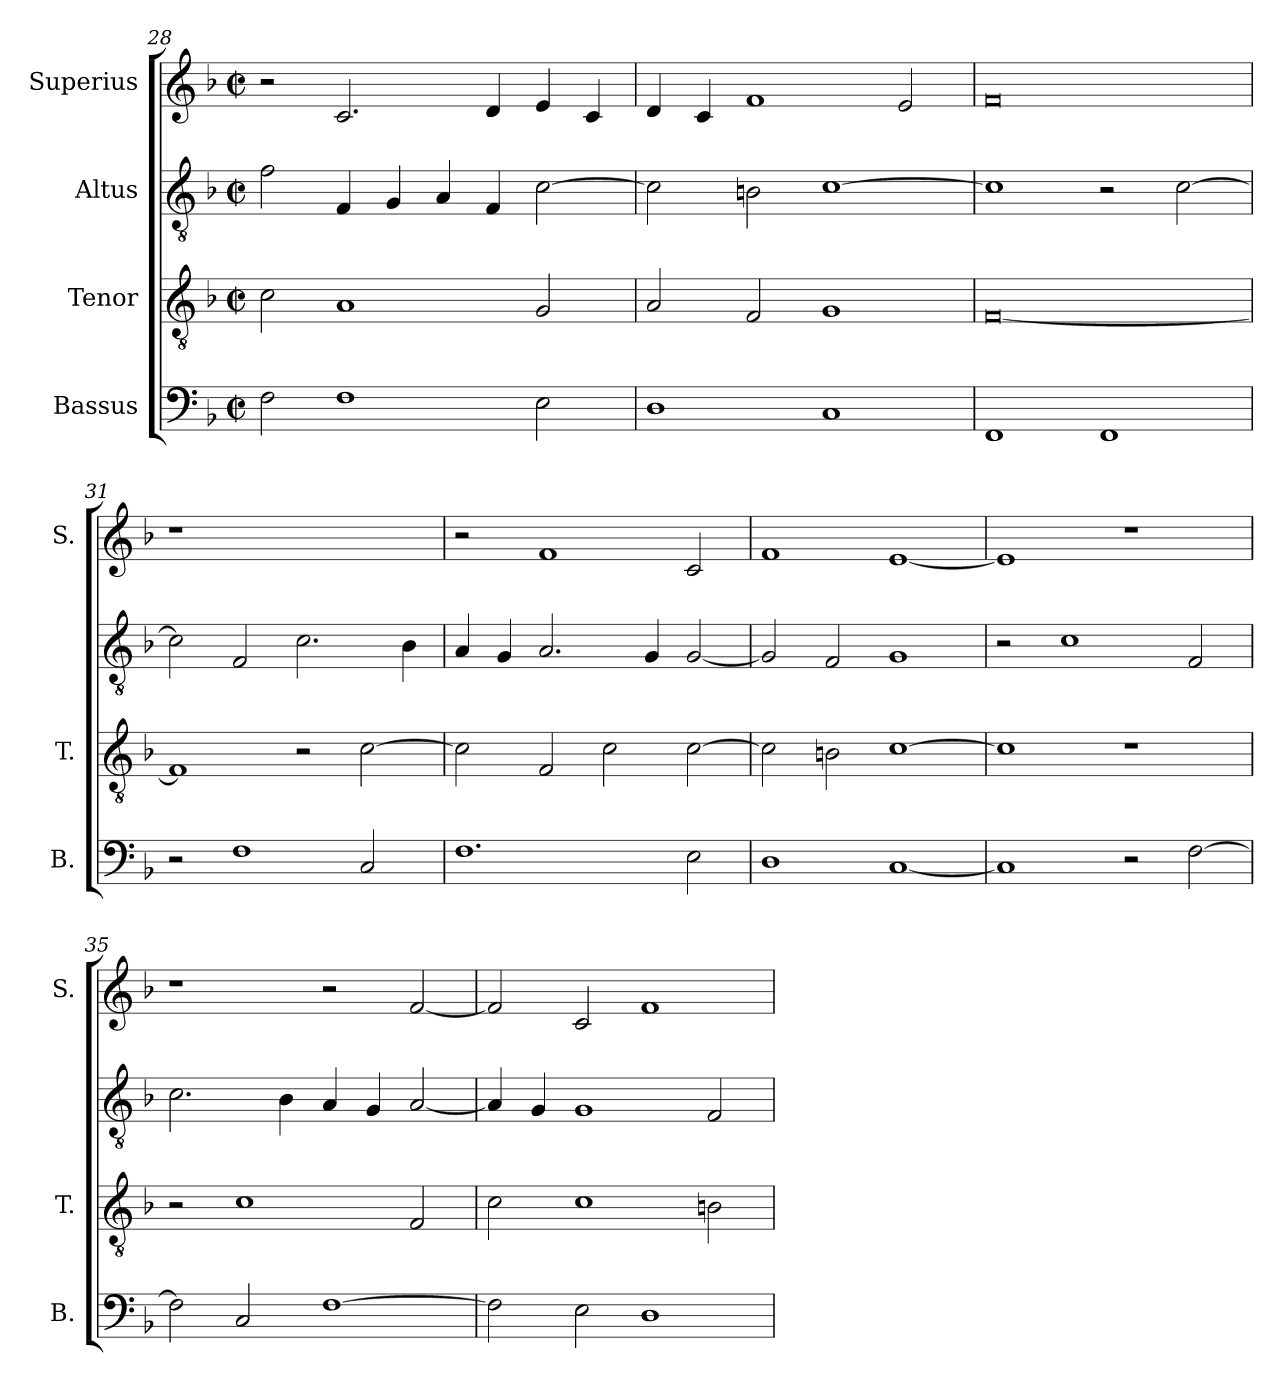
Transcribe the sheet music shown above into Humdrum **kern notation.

**kern	**kern	**kern	**kern
*part4	*part3	*part2	*part1
*staff4	*staff3	*staff2	*staff1
*I"Bassus	*I"Tenor	*I"Altus	*I"Superius
*I'B.	*I'T.	*	*I'S.
*clefF4	*clefGv2	*clefGv2	*clefG2
*	*ITrd7c12	*ITrd7c12	*
*k[b-]	*k[b-]	*k[b-]	*k[b-]
*F:	*F:	*F:	*F:
*M2/2	*M2/2	*M2/2	*M2/2
*met(c|)	*met(c|)	*met(c|)	*met(c|)
=28	=28	=28	=28
2Fi\	2Ci\	2Fi\	2r
1Fi	1AAi	4FFi/	2.ci/
.	.	4GGi/	.
.	.	4AAi/	.
.	.	4FFi/	4di/
2Ei\	2GGi/	[>2Ci\	4ei/
.	.	.	4ci/
=29	=29	=29	=29
1Di	2AAi/	2Ci\]	4di/
.	.	.	4ci/
.	2FFi/	2BBni\	1fi
1Ci	1GGi	[>1Ci	.
.	.	.	2ei/
=30	=30	=30	=30
1FFi	[<0FFi	1Ci]	0fi
1FFi	.	2r	.
.	.	[>2Ci\	.
!!LO:PB:g=z
=31	=31	=31	=31
!	!	!	!LO:N:vis=1
2r	1FFi]	2Ci\]	1r
1Fi	.	2FFi/	.
.	2r	2.Ci\	1ryy
2Ci/	[>2Ci\	.	.
.	.	4BB-i\	.
=32	=32	=32	=32
1.Fi	2Ci\]	4AAi/	2r
.	.	4GGi/	.
.	2FFi/	2.AAi/	1fi
.	2Ci\	.	.
.	.	4GGi/	.
2Ei\	[>2Ci\	[<2GGi/	2ci/
=33	=33	=33	=33
1Di	2Ci\]	2GGi/]	1fi
.	2BBni\	2FFi/	.
[<1Ci	[>1Ci	1GGi	[<1ei
=34	=34	=34	=34
1Ci]	1Ci]	2r	1ei]
.	.	1Ci	.
2r	1r	.	1r
[>2Fi\	.	2FFi/	.
=35	=35	=35	=35
2Fi\]	2r	2.Ci\	1r
2Ci/	1Ci	.	.
.	.	4BB-i\	.
[>1Fi	.	4AAi/	2r
.	.	4GGi/	.
.	2FFi/	[<2AAi/	[<2fi/
!!LO:LB:g=z
=36	=36	=36	=36
2Fi\]	2Ci\	4AAi/]	2fi/]
.	.	4GGi/	.
2Ei\	1Ci	1GGi	2ci/
1Di	.	.	1fi
.	2BBni\	2FFi/	.
=	=	=	=
*-	*-	*-	*-
